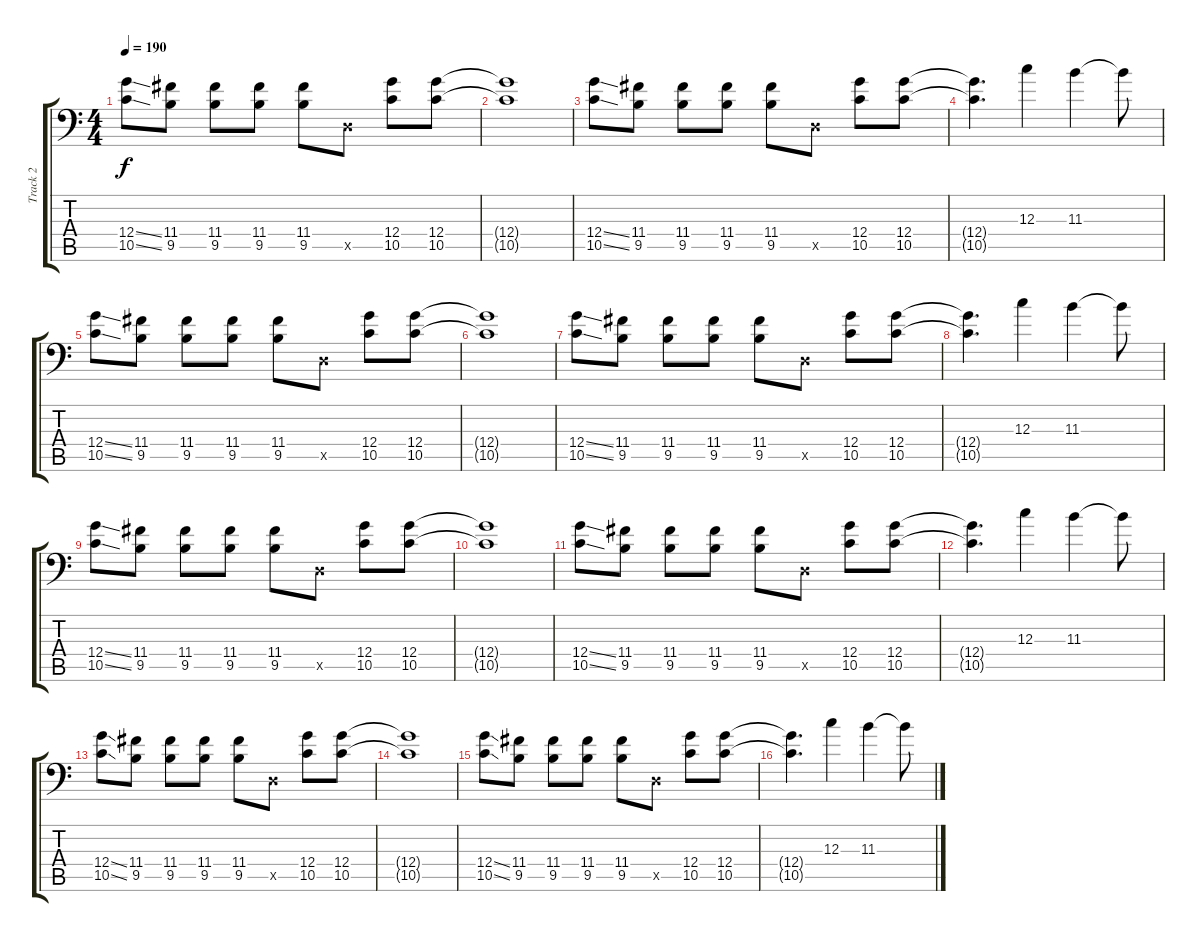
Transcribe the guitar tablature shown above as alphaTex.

\track ("Track 2" "Track 2") {instrument overdrivenguitar}
\staff {score tabs}
\tuning (A3 F3 C3 G2 D2 G1) {hide}
\ts (4 4)
\tempo 190
\clef f4
\ks c
(12.4{ss} 10.5{ss}).8{dy f} (11.4 9.5).8 (11.4 9.5).8 (11.4 9.5).8 (11.4 9.5).8 0.5{x}.8 (12.4 10.5).8 (12.4 10.5).8 |
(12.4{t} 10.5{t}).1 |
(12.4{ss} 10.5{ss}).8 (11.4 9.5).8 (11.4 9.5).8 (11.4 9.5).8 (11.4 9.5).8 0.5{x}.8 (12.4 10.5).8 (12.4 10.5).8 |
(12.4{t} 10.5{t}).4{d} 12.3.4 11.3.4 11.3{t}.8 |
(12.4{ss} 10.5{ss}).8 (11.4 9.5).8 (11.4 9.5).8 (11.4 9.5).8 (11.4 9.5).8 0.5{x}.8 (12.4 10.5).8 (12.4 10.5).8 |
(12.4{t} 10.5{t}).1 |
(12.4{ss} 10.5{ss}).8 (11.4 9.5).8 (11.4 9.5).8 (11.4 9.5).8 (11.4 9.5).8 0.5{x}.8 (12.4 10.5).8 (12.4 10.5).8 |
(12.4{t} 10.5{t}).4{d} 12.3.4 11.3.4 11.3{t}.8 |
(12.4{ss} 10.5{ss}).8 (11.4 9.5).8 (11.4 9.5).8 (11.4 9.5).8 (11.4 9.5).8 0.5{x}.8 (12.4 10.5).8 (12.4 10.5).8 |
(12.4{t} 10.5{t}).1 |
(12.4{ss} 10.5{ss}).8 (11.4 9.5).8 (11.4 9.5).8 (11.4 9.5).8 (11.4 9.5).8 0.5{x}.8 (12.4 10.5).8 (12.4 10.5).8 |
(12.4{t} 10.5{t}).4{d} 12.3.4 11.3.4 11.3{t}.8 |
(12.4{ss} 10.5{ss}).8 (11.4 9.5).8 (11.4 9.5).8 (11.4 9.5).8 (11.4 9.5).8 0.5{x}.8 (12.4 10.5).8 (12.4 10.5).8 |
(12.4{t} 10.5{t}).1 |
(12.4{ss} 10.5{ss}).8 (11.4 9.5).8 (11.4 9.5).8 (11.4 9.5).8 (11.4 9.5).8 0.5{x}.8 (12.4 10.5).8 (12.4 10.5).8 |
(12.4{t} 10.5{t}).4{d} 12.3.4 11.3.4 11.3{t}.8
